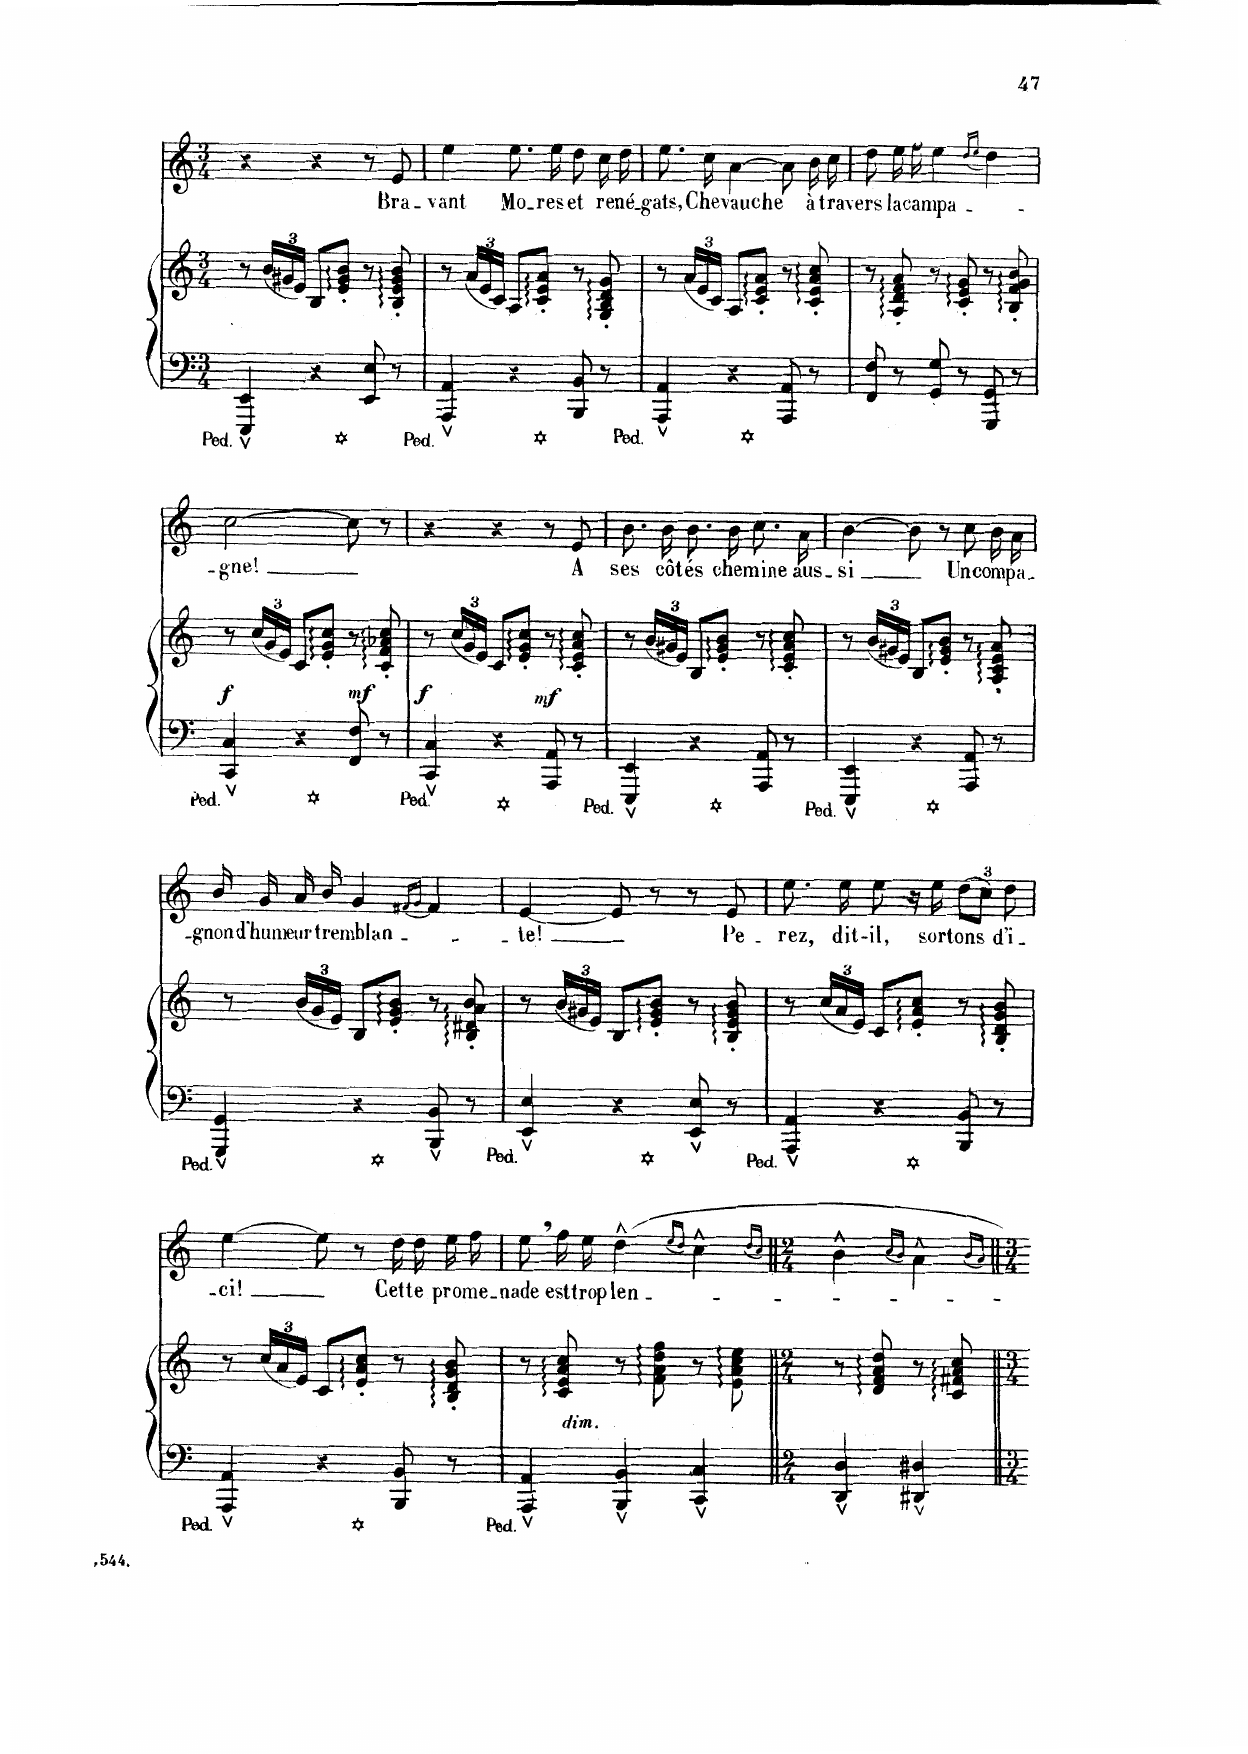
**kern	**kern	**dynam	**kern	**text
*part2	*part2	*part2	*part1	*part1
*staff3	*staff2	*staff2/3	*staff1	*staff1
*I"Piano	*	*	*I"Chant Voice	*
*I'Pno	*	*	*	*
*clefF4	*clefG2	*	*clefG2	*
*k[]	*k[]	*	*k[]	*
*M3/4	*M3/4	*	*M3/4	*
=17	=17	=17	=17	=17
4EEE/^^ 4EE/^^	8r	.	4r	.
*	*Xbrackettup	*	*	*
.	24b/LL	.	.	.
.	24g#X/	.	.	.
.	24e/JJ	.	.	.
4r	8B/L	.	4r	.
.	8e/' 8g#/' 8b/'J	.	.	.
8EE/ 8E/	8r	.	8r	.
8r	8B/' 8e/' 8g#/' 8b/'	.	8e/	Bra-
=18	=18	=18	=18	=18
4AAA/^^ 4AA/^^	8r	.	4ee\	-vant
.	24a/LL	.	.	.
.	24e/	.	.	.
.	24c/JJ	.	.	.
4r	8A/L	.	8.ee\	Mo-
.	8c/' 8e/' 8a/'J	.	.	.
.	.	.	16ee\	-res
8BBB/ 8BB/	8r	.	8dd\	et
8r	8G/' 8B/' 8d/' 8g/'	.	16cc\	re-
.	.	.	16dd\	-né-
=19	=19	=19	=19	=19
4AAA/^^ 4AA/^^	8r	.	8.ee\	-gats,
.	24a/LL	.	.	.
.	24e/	.	.	.
.	.	.	16cc\	Che-
.	24c/JJ	.	.	.
4r	8A/L	.	[4a\	-vauche
.	8c/' 8e/' 8a/'J	.	.	.
8AAA/ 8AA/	8r	.	8a\]	.
8r	8c/' 8e/' 8a/' 8cc/'	.	16b\	à
.	.	.	16cc\	tra-
=20	=20	=20	=20	=20
8FF/ 8F/	8r	.	8dd\	-vers
8r	8A/' 8d/' 8f/' 8a/'	.	16ee\	la
.	.	.	16ff\	cam-
8GG/ 8G/	8r	.	4ee\	-pa-
8r	8c/' 8e/' 8g/'	.	.	.
.	.	.	16qdd/LL	.
.	.	.	(16qee/JJ	.
8GGG/ 8GG/	8r	.	4dd\)	.
8r	8B/' 8f/' 8g/' 8b/'	.	.	.
=21	=21	=21	=21	=21
!	!	!LO:DY:b	!	!
4CC/^^ 4C/^^	8r	f	[2cc\	-- gne!
.	24cc/LL	.	.	.
.	24g/	.	.	.
.	24e/JJ	.	.	.
4r	8c/L	.	.	.
.	8e/' 8g/' 8cc/'J	.	.	.
8FF/ 8F/	8r	.	8cc\]	.
!	!	!LO:DY:b	!	!
8r	8c/' 8f/' 8a-X/' 8cc/'	mf	8r	.
=22	=22	=22	=22	=22
!	!	!LO:DY:b	!	!
4CC/^^ 4C/^^	8r	f	4r	.
.	24cc/LL	.	.	.
.	24g/	.	.	.
.	24e/JJ	.	.	.
4r	8c/L	.	4r	.
.	8e/' 8g/' 8cc/'J	.	.	.
!	!	!LO:DY:b	!	!
8AAA/ 8AA/	8r	mf	8r	.
8r	8c/' 8e/' 8a/' 8cc/'	.	8e/	A
=23	=23	=23	=23	=23
4EEE/^^ 4EE/^^	8r	.	8.b\	ses
.	24b/LL	.	.	.
.	24g#X/	.	.	.
.	.	.	16b\	cô-
.	24e/JJ	.	.	.
4r	8B/L	.	8.b\	-tés
.	8e/' 8g#/' 8b/'J	.	.	.
.	.	.	16b\	che-
8AAA/ 8AA/	8r	.	8.cc\	-mine
8r	8c/' 8e/' 8a/' 8cc/'	.	.	.
.	.	.	16a\	aus-
=24	=24	=24	=24	=24
4EEE/^^ 4EE/^^	8r	.	[4b\	-si
.	24b/LL	.	.	.
.	24g#X/	.	.	.
.	24e/JJ	.	.	.
4r	8B/L	.	8b\]	.
.	8e/' 8g#/' 8b/'J	.	8r	.
8AAA/ 8AA/	8r	.	8cc\	Un
8r	8A/' 8c/' 8e/' 8a/'	.	16b\	com-
.	.	.	16a\	-pa-
=25	=25	=25	=25	=25
4GGG/^^ 4GG/^^	8r	.	16b/	-- gnon
.	.	.	16g/	d'hu-
.	24b/LL	.	16a/	-meur
.	24g/	.	.	.
.	.	.	16b/	trem-
.	24e/JJ	.	.	.
4r	8B/L	.	4g/	-blan-
.	8e/' 8g/' 8b/'J	.	.	.
.	.	.	(16qf#X/LL	.
.	.	.	16qg/JJ)	.
8BBB/^^ 8BB/^^	8r	.	4f#/	.
8r	8B/' 8d#X/' 8a/' 8b/'	.	.	.
=26	=26	=26	=26	=26
4EE/^^ 4E/^^	8r	.	[4e/	-te!
.	24b/LL	.	.	.
.	24g#X/	.	.	.
.	24e/JJ	.	.	.
4r	8B/L	.	8e/]	.
.	8e/' 8g#/' 8b/'J	.	8r	.
8EE/^^ 8E/^^	8r	.	8r	.
8r	8B/' 8e/' 8g#/' 8b/'	.	8e/	Pe-
=27	=27	=27	=27	=27
4AAA/^^ 4AA/^^	8r	.	8.ee\	-rez,
.	24cc/LL	.	.	.
.	24a/	.	.	.
.	.	.	16ee\	dit-
.	24e/JJ	.	.	.
4r	8c/L	.	8ee\	-il,
.	8e/' 8a/' 8cc/'J	.	16r	.
.	.	.	16ee\	sor-
8BBB/ 8BB/	8r	.	(12dd\	-tons
.	.	.	12cc\)	.
8r	8B/' 8d/' 8g/' 8b/'	.	.	.
.	.	.	12dd\	d'i-
=28	=28	=28	=28	=28
4AAA/^^ 4AA/^^	8r	.	[4ee\	-- ci!
.	24cc/LL	.	.	.
.	24a/	.	.	.
.	24e/JJ	.	.	.
4r	8c/L	.	8ee\]	.
.	8e/' 8a/' 8cc/'J	.	8r	.
8BBB/ 8BB/	8r	.	16dd\	Cet-
.	.	.	16dd\	-te
8r	8B/' 8d/' 8g/' 8b/'	.	16ee\	pro-
.	.	.	16ff\	-me-
=29	=29	=29	=29	=29
4AAA/^^ 4AA/^^	8r	.	8ee,\	-nade
!	!LO:TX:b:i:t=dim.	!	!	!
.	8c/ 8e/ 8a/ 8cc/	.	16ff\	est
.	.	.	16ee\	trop
4BBB/^^ 4BB/^^	8r	.	4dd^^\	len-
.	8f\ 8a\ 8dd\ 8ff\	.	.	.
.	.	.	(16qee/LL	.
.	.	.	16qdd/JJ)	.
4CC/^^ 4C/^^	8r	.	4cc^^\	.
.	8e\ 8a\ 8cc\ 8ee\	.	.	.
.	.	.	(16qdd/LL	.
.	.	.	16qcc/JJ)	.
=30||	=30||	=30||	=30||	=30||
*M2/4	*M2/4	*	*M2/4	*
4DD/^^ 4D/^^	8r	.	4b^^\	.
.	8d/ 8f/ 8a/ 8dd/	.	.	.
.	.	.	(<16qcc/LL	.
.	.	.	16qb/JJ)	.
4DD#X/^^ 4D#X/^^	8r	.	4a^^\	.
.	8c/ 8f#X/ 8a/ 8cc/	.	.	.
=||	=||	=||	=||	=||
*-	*-	*-	*-	*-
